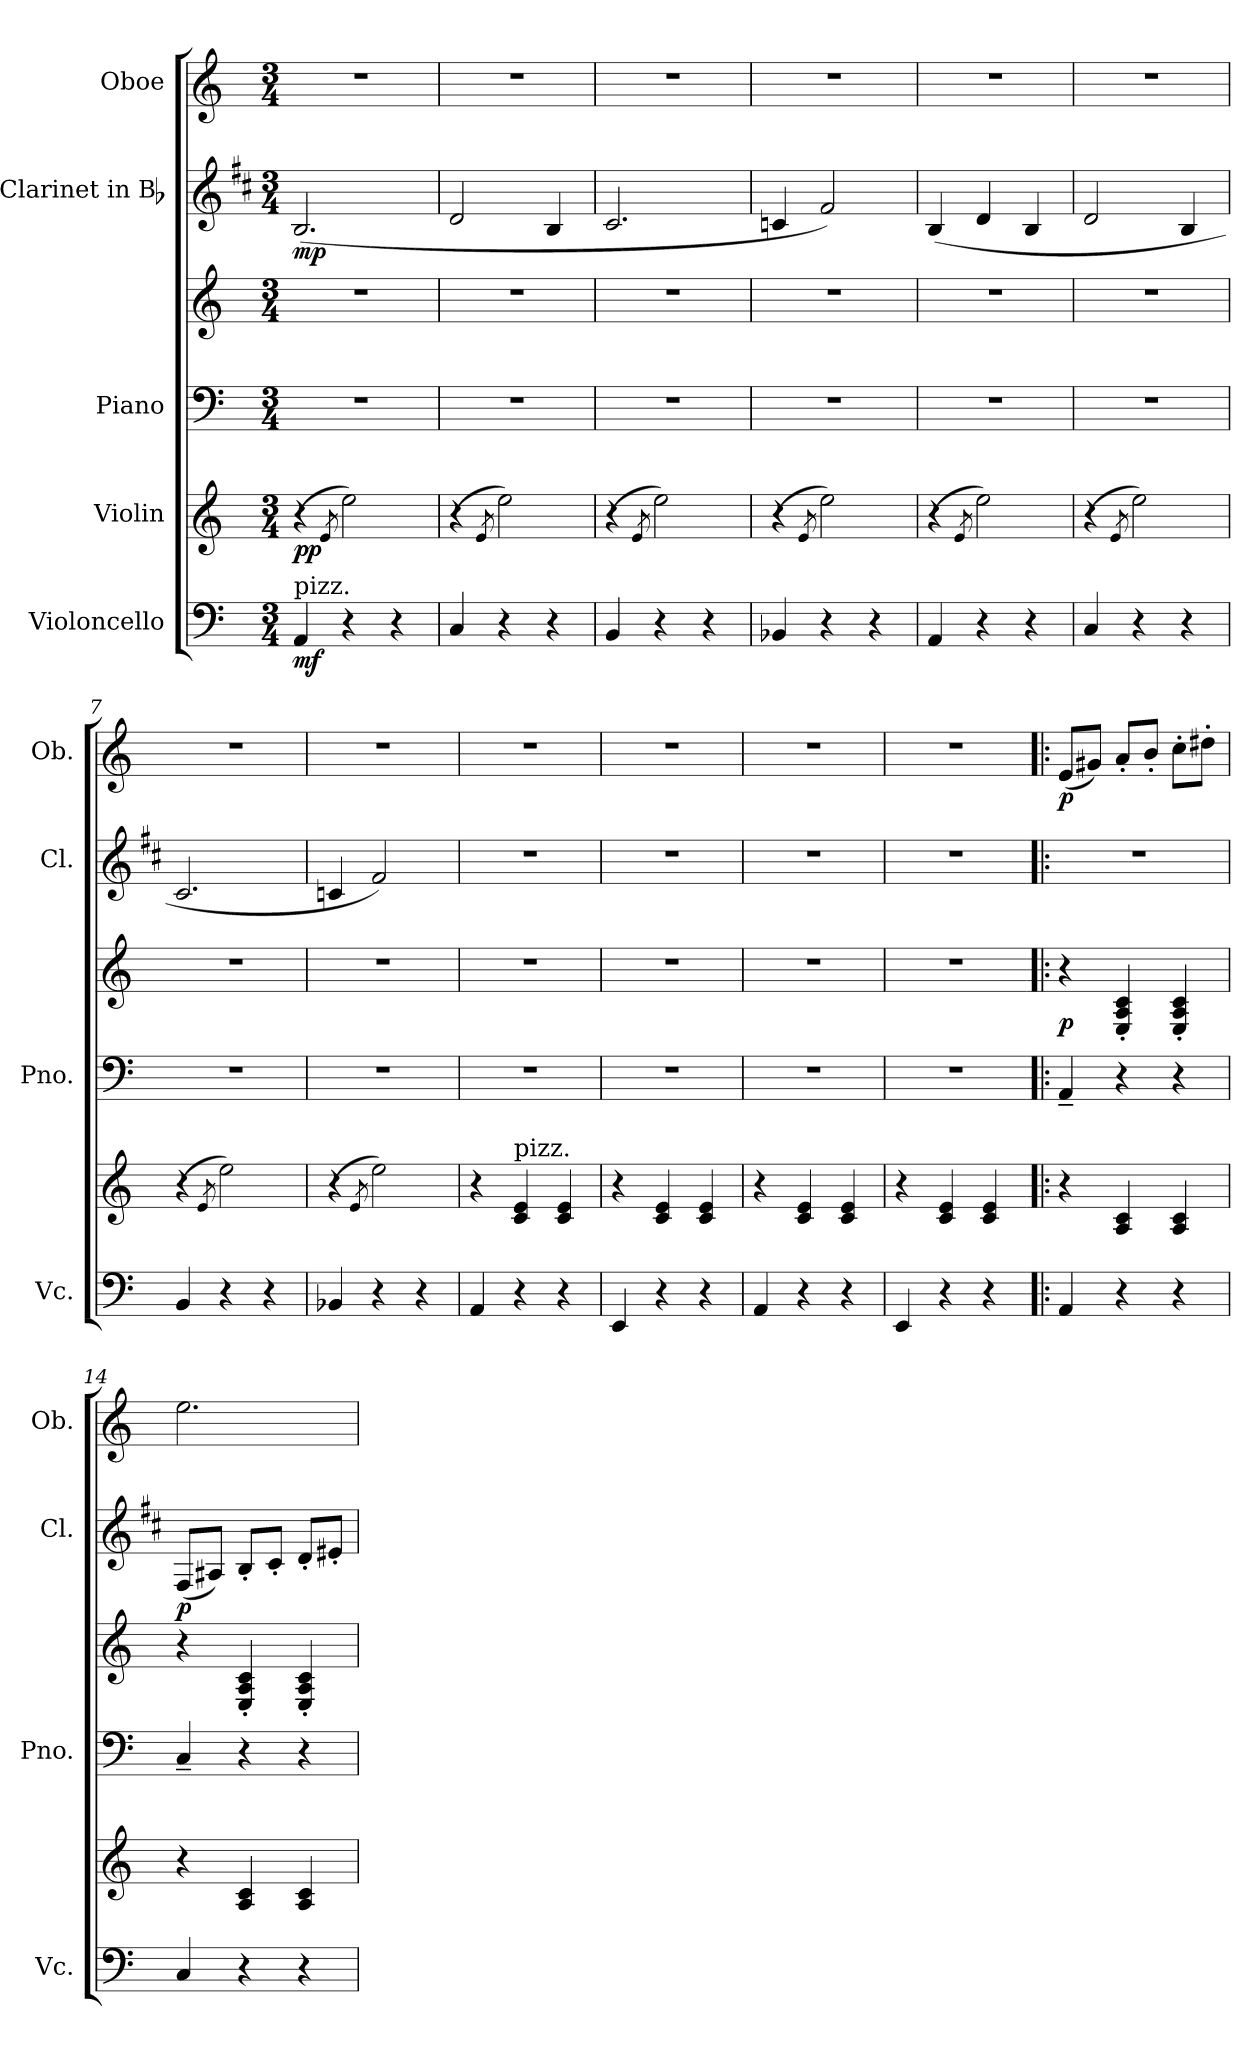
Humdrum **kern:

**kern	**dynam	**kern	**dynam	**kern	**kern	**dynam	**kern	**dynam	**kern	**dynam
*part5	*part5	*part4	*part4	*part3	*part3	*part3	*part2	*part2	*part1	*part1
*staff6	*staff6	*staff5	*staff5	*staff4	*staff3	*staff3/4	*staff2	*staff2	*staff1	*staff1
*I"Violoncello	*	*I"Violin	*	*I"Piano	*	*	*I"Clarinet in Bb	*	*I"Oboe	*
*I'Vc.	*	*	*	*I'Pno.	*	*	*I'Cl.	*	*I'Ob.	*
!!LO:PB:g=z
*clefF4	*	*clefG2	*	*clefF4	*clefG2	*	*clefG2	*	*clefG2	*
*	*	*	*	*	*	*	*ITrd1c2	*	*	*
*k[]	*	*k[]	*	*k[]	*k[]	*	*k[]	*	*k[]	*
*a:	*	*a:	*	*a:	*a:	*	*a:	*	*a:	*
*M3/4	*	*M3/4	*	*M3/4	*M3/4	*	*M3/4	*	*M3/4	*
*MM180	*	*MM180	*	*MM180	*MM180	*	*MM180	*	*MM180	*
=1	=1	=1	=1	=1	=1	=1	=1	=1	=1	=1
!LO:TX:a:t=pizz.	!	!	!	!	!	!	!	!	!	!
!	!	!	!	!LO:N:vis=1	!LO:N:vis=1	!	!	!	!LO:N:vis=1	!
4AAi/	mf	(4r	pp	2.r	2.r	.	(2.Ai/	mp	2.r	.
.	.	8qei/	.	.	.	.	.	.	.	.
4r	.	2eei\)	.	.	.	.	.	.	.	.
4r	.	.	.	.	.	.	.	.	.	.
=2	=2	=2	=2	=2	=2	=2	=2	=2	=2	=2
!	!	!	!	!LO:N:vis=1	!LO:N:vis=1	!	!	!	!LO:N:vis=1	!
4Ci/	.	(4r	.	2.r	2.r	.	2ci/	.	2.r	.
.	.	8qei/	.	.	.	.	.	.	.	.
4r	.	2eei\)	.	.	.	.	.	.	.	.
4r	.	.	.	.	.	.	4Ai/	.	.	.
=3	=3	=3	=3	=3	=3	=3	=3	=3	=3	=3
!	!	!	!	!LO:N:vis=1	!LO:N:vis=1	!	!	!	!LO:N:vis=1	!
4BBi/	.	(4r	.	2.r	2.r	.	2.Bi/	.	2.r	.
.	.	8qei/	.	.	.	.	.	.	.	.
4r	.	2eei\)	.	.	.	.	.	.	.	.
4r	.	.	.	.	.	.	.	.	.	.
=4	=4	=4	=4	=4	=4	=4	=4	=4	=4	=4
!	!	!	!	!LO:N:vis=1	!LO:N:vis=1	!	!	!	!LO:N:vis=1	!
4BB-Xi/	.	(4r	.	2.r	2.r	.	4B-Xi/	.	2.r	.
.	.	8qei/	.	.	.	.	.	.	.	.
4r	.	2eei\)	.	.	.	.	2ei/)	.	.	.
4r	.	.	.	.	.	.	.	.	.	.
=5	=5	=5	=5	=5	=5	=5	=5	=5	=5	=5
!	!	!	!	!LO:N:vis=1	!LO:N:vis=1	!	!	!	!LO:N:vis=1	!
4AAi/	.	(4r	.	2.r	2.r	.	(4Ai/	.	2.r	.
.	.	8qei/	.	.	.	.	.	.	.	.
4r	.	2eei\)	.	.	.	.	4ci/	.	.	.
4r	.	.	.	.	.	.	4Ai/	.	.	.
=6	=6	=6	=6	=6	=6	=6	=6	=6	=6	=6
!	!	!	!	!LO:N:vis=1	!LO:N:vis=1	!	!	!	!LO:N:vis=1	!
4Ci/	.	(4r	.	2.r	2.r	.	2ci/	.	2.r	.
.	.	8qei/	.	.	.	.	.	.	.	.
4r	.	2eei\)	.	.	.	.	.	.	.	.
4r	.	.	.	.	.	.	4Ai/	.	.	.
=7	=7	=7	=7	=7	=7	=7	=7	=7	=7	=7
!	!	!	!	!LO:N:vis=1	!LO:N:vis=1	!	!	!	!LO:N:vis=1	!
4BBi/	.	(4r	.	2.r	2.r	.	2.Bi/	.	2.r	.
.	.	8qei/	.	.	.	.	.	.	.	.
4r	.	2eei\)	.	.	.	.	.	.	.	.
4r	.	.	.	.	.	.	.	.	.	.
=8	=8	=8	=8	=8	=8	=8	=8	=8	=8	=8
!	!	!	!	!LO:N:vis=1	!LO:N:vis=1	!	!	!	!LO:N:vis=1	!
4BB-Xi/	.	(4r	.	2.r	2.r	.	4B-Xi/	.	2.r	.
.	.	8qei/	.	.	.	.	.	.	.	.
4r	.	2eei\)	.	.	.	.	2ei/)	.	.	.
4r	.	.	.	.	.	.	.	.	.	.
=9	=9	=9	=9	=9	=9	=9	=9	=9	=9	=9
!	!	!	!	!LO:N:vis=1	!LO:N:vis=1	!	!LO:N:vis=1	!	!LO:N:vis=1	!
4AAi/	.	4r	.	2.r	2.r	.	2.r	.	2.r	.
!	!	!LO:TX:a:t=pizz.	!	!	!	!	!	!	!	!
4r	.	4ci/ 4ei	.	.	.	.	.	.	.	.
4r	.	4ci/ 4ei	.	.	.	.	.	.	.	.
=10	=10	=10	=10	=10	=10	=10	=10	=10	=10	=10
!	!	!	!	!LO:N:vis=1	!LO:N:vis=1	!	!LO:N:vis=1	!	!LO:N:vis=1	!
4EEi/	.	4r	.	2.r	2.r	.	2.r	.	2.r	.
4r	.	4ci/ 4ei	.	.	.	.	.	.	.	.
4r	.	4ci/ 4ei	.	.	.	.	.	.	.	.
=11	=11	=11	=11	=11	=11	=11	=11	=11	=11	=11
!	!	!	!	!LO:N:vis=1	!LO:N:vis=1	!	!LO:N:vis=1	!	!LO:N:vis=1	!
4AAi/	.	4r	.	2.r	2.r	.	2.r	.	2.r	.
4r	.	4ci/ 4ei	.	.	.	.	.	.	.	.
4r	.	4ci/ 4ei	.	.	.	.	.	.	.	.
!!LO:LB:g=z
=12	=12	=12	=12	=12	=12	=12	=12	=12	=12	=12
!	!	!	!	!LO:N:vis=1	!LO:N:vis=1	!	!LO:N:vis=1	!	!LO:N:vis=1	!
4EEi/	.	4r	.	2.r	2.r	.	2.r	.	2.r	.
4r	.	4ci/ 4ei	.	.	.	.	.	.	.	.
4r	.	4ci/ 4ei	.	.	.	.	.	.	.	.
=13!|:	=13!|:	=13!|:	=13!|:	=13!|:	=13!|:	=13!|:	=13!|:	=13!|:	=13!|:	=13!|:
!	!	!	!	!	!	!	!LO:N:vis=1	!	!	!
4AAi/	.	4r	.	4AA~i/	4r	p	2.r	.	(8ei/L	p
.	.	.	.	.	.	.	.	.	8g#Xi/J)	.
4r	.	4Ai/ 4ci	.	4r	4Ei/' 4Ai' 4ci'	.	.	.	8a'i/L	.
.	.	.	.	.	.	.	.	.	8b'i/J	.
4r	.	4Ai/ 4ci	.	4r	4Ei/' 4Ai' 4ci'	.	.	.	8cc'i\L	.
.	.	.	.	.	.	.	.	.	8dd#X'i\J	.
=14	=14	=14	=14	=14	=14	=14	=14	=14	=14	=14
4Ci/	.	4r	.	4C~i/	4r	.	(8Ei/L	p	2.eei\	.
.	.	.	.	.	.	.	8G#Xi/J)	.	.	.
4r	.	4Ai/ 4ci	.	4r	4Ei/' 4Ai' 4ci'	.	8A'i/L	.	.	.
.	.	.	.	.	.	.	8B'i/J	.	.	.
4r	.	4Ai/ 4ci	.	4r	4Ei/' 4Ai' 4ci'	.	8c'i/L	.	.	.
.	.	.	.	.	.	.	8d#X'i/J	.	.	.
=	=	=	=	=	=	=	=	=	=	=
*-	*-	*-	*-	*-	*-	*-	*-	*-	*-	*-
